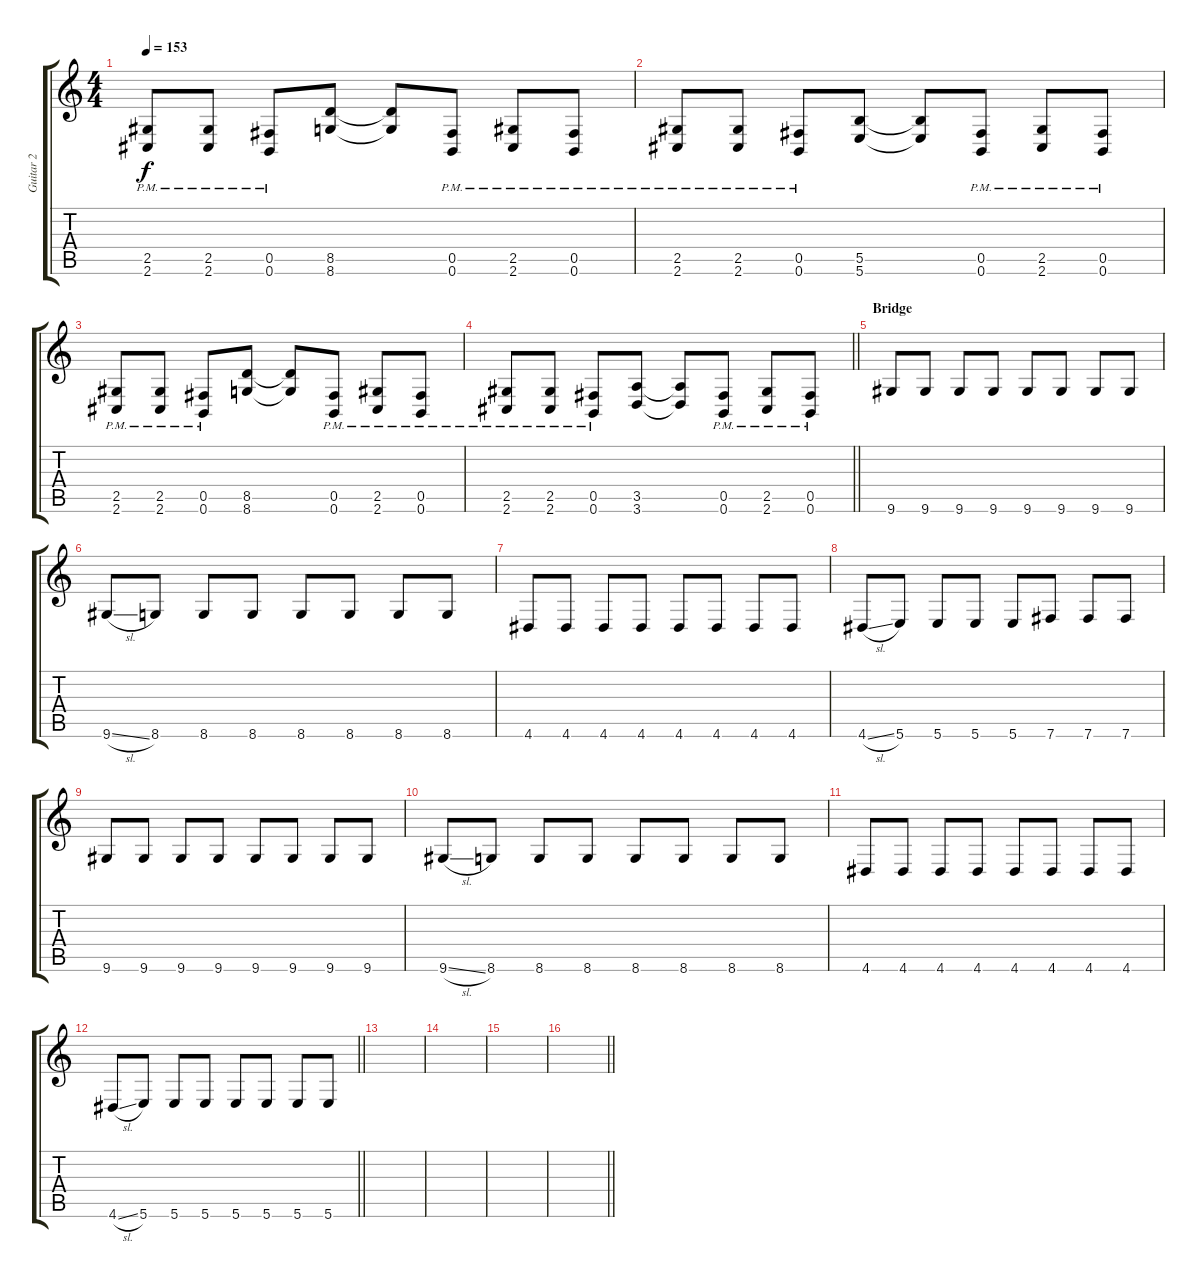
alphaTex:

\track ("Guitar 2" "Guitar 2") {instrument distortionguitar}
\staff {score tabs}
\tuning (Db4 Ab3 E3 B2 Gb2 B1) {hide}
\ts (4 4)
\tempo 153
\clef g2
\ks c
(2.5{pm} 2.6{pm}).8{dy f} (2.5{pm} 2.6{pm}).8 (0.5{pm} 0.6{pm}).8 (8.5 8.6).8 (8.5{t} 8.6{t}).8 (0.5{pm} 0.6{pm}).8 (2.5{pm} 2.6{pm}).8 (0.5{pm} 0.6{pm}).8 |
(2.5{pm} 2.6{pm}).8 (2.5{pm} 2.6{pm}).8 (0.5{pm} 0.6{pm}).8 (5.5 5.6).8 (5.5{t} 5.6{t}).8 (0.5{pm} 0.6{pm}).8 (2.5{pm} 2.6{pm}).8 (0.5{pm} 0.6{pm}).8 |
(2.5{pm} 2.6{pm}).8 (2.5{pm} 2.6{pm}).8 (0.5{pm} 0.6{pm}).8 (8.5 8.6).8 (8.5{t} 8.6{t}).8 (0.5{pm} 0.6{pm}).8 (2.5{pm} 2.6{pm}).8 (0.5{pm} 0.6{pm}).8 |
\barLineRight lightlight
(2.5{pm} 2.6{pm}).8 (2.5{pm} 2.6{pm}).8 (0.5{pm} 0.6{pm}).8 (3.5 3.6).8 (3.5{t} 3.6{t}).8 (0.5{pm} 0.6{pm}).8 (2.5{pm} 2.6{pm}).8 (0.5{pm} 0.6{pm}).8 |
\section ("" "Bridge")
9.6.8 9.6.8 9.6.8 9.6.8 9.6.8 9.6.8 9.6.8 9.6.8 |
9.6{sl}.8 8.6.8 8.6.8 8.6.8 8.6.8 8.6.8 8.6.8 8.6.8 |
4.6.8 4.6.8 4.6.8 4.6.8 4.6.8 4.6.8 4.6.8 4.6.8 |
4.6{sl}.8 5.6.8 5.6.8 5.6.8 5.6.8 7.6.8 7.6.8 7.6.8 |
9.6.8 9.6.8 9.6.8 9.6.8 9.6.8 9.6.8 9.6.8 9.6.8 |
9.6{sl}.8 8.6.8 8.6.8 8.6.8 8.6.8 8.6.8 8.6.8 8.6.8 |
4.6.8 4.6.8 4.6.8 4.6.8 4.6.8 4.6.8 4.6.8 4.6.8 |
\barLineRight lightlight
4.6{sl}.8 5.6.8 5.6.8 5.6.8 5.6.8 5.6.8 5.6.8 5.6.8 |
\section ("" "")
|
|
|
\barLineRight lightlight
